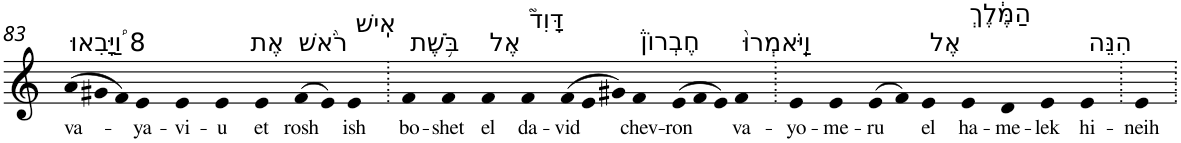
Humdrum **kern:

**kern	**text
*part1	*part1
*staff1	*staff1
*I"Piano	*
*I'Pno	*
!!LO:PB:g=z
*clefG2	*
*k[]	*
*Xtuplet	*
=83	=83
!LO:TX:a:t=8 וַ֠יָּבִאוּ	!
!	!LO:LY:b
(>12a	va-
12g#X	.
12f)	.
!	!LO:LY:b
4e	-ya-
!	!LO:LY:b
4e	-vi-
!	!LO:LY:b
4e	-u
!LO:TX:a:t=אֶת	!
!	!LO:LY:b
4e	et
!LO:TX:a:t=רֹ֨אשׁ	!
!	!LO:LY:b
(>8f	rosh
8e)	.
!LO:TX:a:t=אִֽישׁ	!
!	!LO:LY:b
4e	ish
=84.	=84.
!LO:TX:a:t=בֹּ֥שֶׁת	!
!	!LO:LY:b
4f	bo-
!	!LO:LY:b
4f	-shet
!LO:TX:a:t=אֶל	!
!	!LO:LY:b
4f	el
!LO:TX:a:t=דָּוִד֮	!
!	!LO:LY:b
4f	da-
!	!LO:LY:b
(>12f	-vid
12e	.
12g#X)	.
!LO:TX:a:t=חֶבְרוֹן֒	!
!	!LO:LY:b
4f	chev-
!	!LO:LY:b
(>12e	-ron
12f	.
12e)	.
!LO:TX:a:t=וַיֹּֽאמְרוּ֙	!
!	!LO:LY:b
4f	va-
=85.	=85.
!	!LO:LY:b
4e	-yo-
!	!LO:LY:b
4e	-me-
!	!LO:LY:b
(>8e	-ru
8f)	.
!LO:TX:a:t=אֶל	!
!	!LO:LY:b
4e	el
!LO:TX:a:t=הַמֶּ֔לֶךְ	!
!	!LO:LY:b
4e	ha-
!	!LO:LY:b
4d	-me-
!	!LO:LY:b
4e	-lek
!LO:TX:a:t=הִנֵּה	!
!	!LO:LY:b
4e	hi-
=86.	=86.
!	!LO:LY:b
4e	-neih
=.	=.
*-	*-
